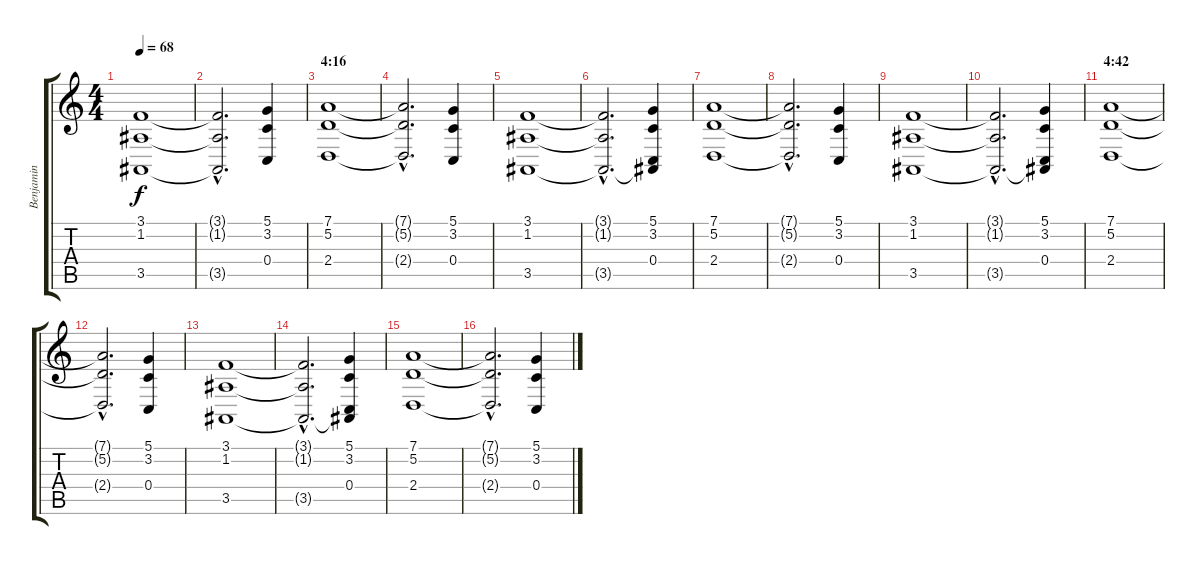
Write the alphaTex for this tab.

\track ("Benjamin" "Benjamin") {instrument lead3calliope}
\staff {score tabs}
\tuning (D4 A3 F3 C3 G2 D2) {hide}
\ts (4 4)
\tempo 68
\clef g2
\ks c
(3.1 1.2 3.5).1{dy f} |
(3.1{hac t} 1.2{hac t} 3.5{hac t}).2{d} (5.1 3.2 0.4).4 |
\section ("" "4:16")
(7.1 5.2 2.4).1 |
(7.1{hac t} 5.2{hac t} 2.4{hac t}).2{d} (5.1 3.2 0.4).4 |
(3.1 1.2 3.5).1 |
(3.1{hac t} 1.2{hac t} 3.5{hac t}).2{d} (5.1 3.2 0.4 3.5{t}).4 |
(7.1 5.2 2.4).1 |
(7.1{hac t} 5.2{hac t} 2.4{hac t}).2{d} (5.1 3.2 0.4).4 |
(3.1 1.2 3.5).1 |
(3.1{hac t} 1.2{hac t} 3.5{hac t}).2{d} (5.1 3.2 0.4 3.5{t}).4 |
\section ("" "4:42")
(7.1 5.2 2.4).1 |
(7.1{hac t} 5.2{hac t} 2.4{hac t}).2{d} (5.1 3.2 0.4).4 |
(3.1 1.2 3.5).1 |
(3.1{hac t} 1.2{hac t} 3.5{hac t}).2{d} (5.1 3.2 0.4 3.5{t}).4 |
(7.1 5.2 2.4).1 |
(7.1{hac t} 5.2{hac t} 2.4{hac t}).2{d} (5.1 3.2 0.4).4
